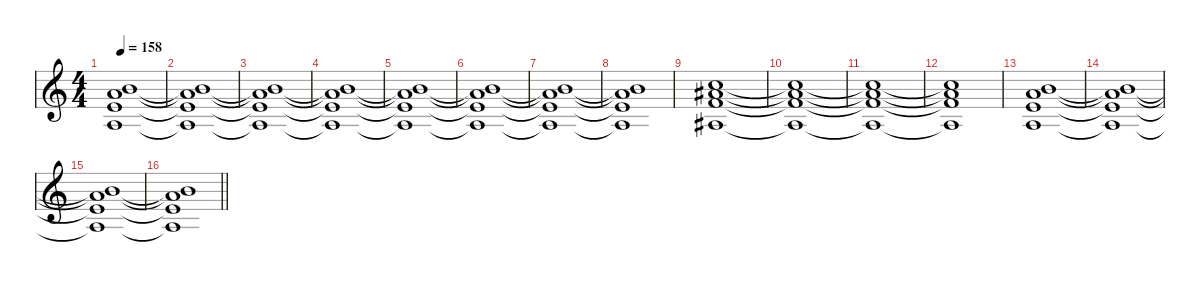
\defaultSystemsLayout 4
\hideDynamics
\bracketExtendMode nobrackets
\singleTrackTrackNamePolicy hidden
\multiTrackTrackNamePolicy hidden
\firstSystemTrackNameMode fullname
\firstSystemTrackNameOrientation horizontal
\otherSystemsTrackNameOrientation horizontal
\track ("Keyboards" "vln.") {instrument synthstrings1}
\staff {score}
\tuning (E4 B3 G3 D3 A2 E2)
\ts (4 4)
\tempo 158
\clef g2
\ks aminor
(12.2 14.3 14.4 12.5).1{bd 480 dy f beam Up} |
(12.2{t} 14.3{t} 14.4{t} 12.5{t}).1{beam Up} |
(12.2{t} 14.3{t} 14.4{t} 12.5{t}).1{beam Up} |
(12.2{t} 14.3{t} 14.4{t} 12.5{t}).1{beam Up} |
(12.2{t} 14.3{t} 14.4{t} 12.5{t}).1{beam Up} |
(12.2{t} 14.3{t} 14.4{t} 12.5{t}).1{beam Up} |
(12.2{t} 14.3{t} 14.4{t} 12.5{t}).1{beam Up} |
(12.2{t} 14.3{t} 14.4{t} 12.5{t}).1{beam Up} |
(13.2 15.3{acc #} 15.4 13.5{acc #}).1{bd 480 beam Up} |
(13.2{t} 15.3{t acc #} 15.4{t} 13.5{t acc #}).1{beam Up} |
(13.2{t} 15.3{t acc #} 15.4{t} 13.5{t acc #}).1{beam Up} |
(13.2{t} 15.3{t acc #} 15.4{t} 13.5{t acc #}).1{beam Up} |
(12.2 14.3 14.4 12.5).1{bd 480 beam Up} |
(12.2{t} 14.3{t} 14.4{t} 12.5{t}).1{beam Up} |
(12.2{t} 14.3{t} 14.4{t} 12.5{t}).1{beam Up} |
\barLineRight lightlight
(12.2{t} 14.3{t} 14.4{t} 12.5{t}).1{beam Up}
